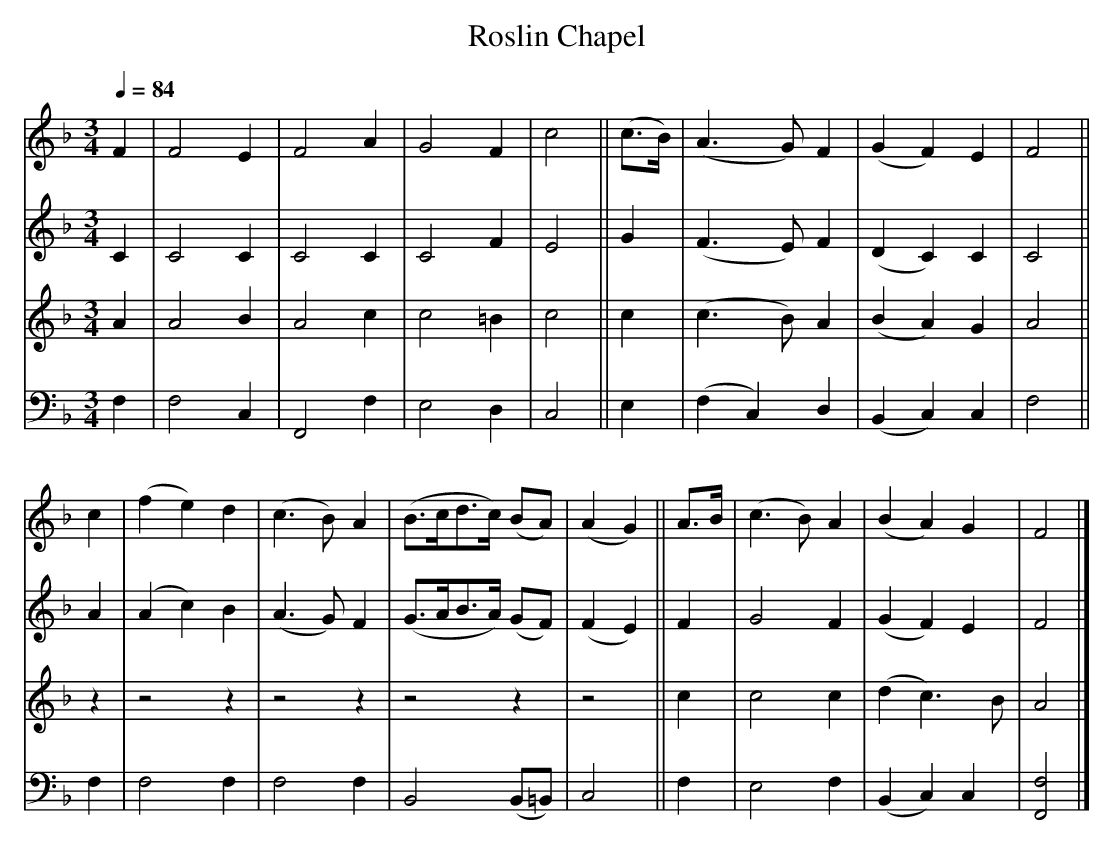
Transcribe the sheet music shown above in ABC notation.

X:1
T:Roslin Chapel
M:3/4
L:1/8
V:1                % 1st Soprano or Air
V:2                % 2nd Soprano or Alto
V:3 transpose -12  % Tenore
V:4 bass           % Bass
Q:1/4=84
K:F
V:1 F2 |F4 E2 |F4  A2 |G4 F2 |c4 ||(c>B)|(A3   G)F2 |(G2  F2) E2 |F4 ||
V:2 C2 |C4 C2 |C4  C2 |C4 F2 |E4 || G2  |(F3   E)F2 |(D2  C2) C2 |C4 ||
V:3 A2 |A4 B2 |A4  c2 |c4=B2 |c4 || c2  |(c3   B)A2 |(B2  A2) G2 |A4 ||
V:4 F,2|F,4C,2|F,,4F,2|E,4D,2|C,4|| E,2 |(F,2C,2)D,2|(B,,2C,2)C,2|F,4||
V:1 c2 |(f2e2)d2 |(c3B)A2 |(B>cd>c) (BA)     |(A2G2)||A>B|(c3B)A2 |(B2  A2) G2 | F4      |]
V:2 A2 |(A2c2)B2 |(A3G)F2 |(G>AB>A) (GF)     |(F2E2)||F2 | G4  F2 |(G2  F2) E2 | F4      |]
V:3 z2 | z4   z2 | z4  z2 | z4       z2      | z4   ||c2 | c4  c2 |(d2  c3)  B | A4      |]
V:4 F,2| F,4  F,2| F,4 F,2| B,,4    (B,,=B,,)| C,4  ||F,2| E,4 F,2|(B,,2C,2)C,2|[F,,4F,4]|]
